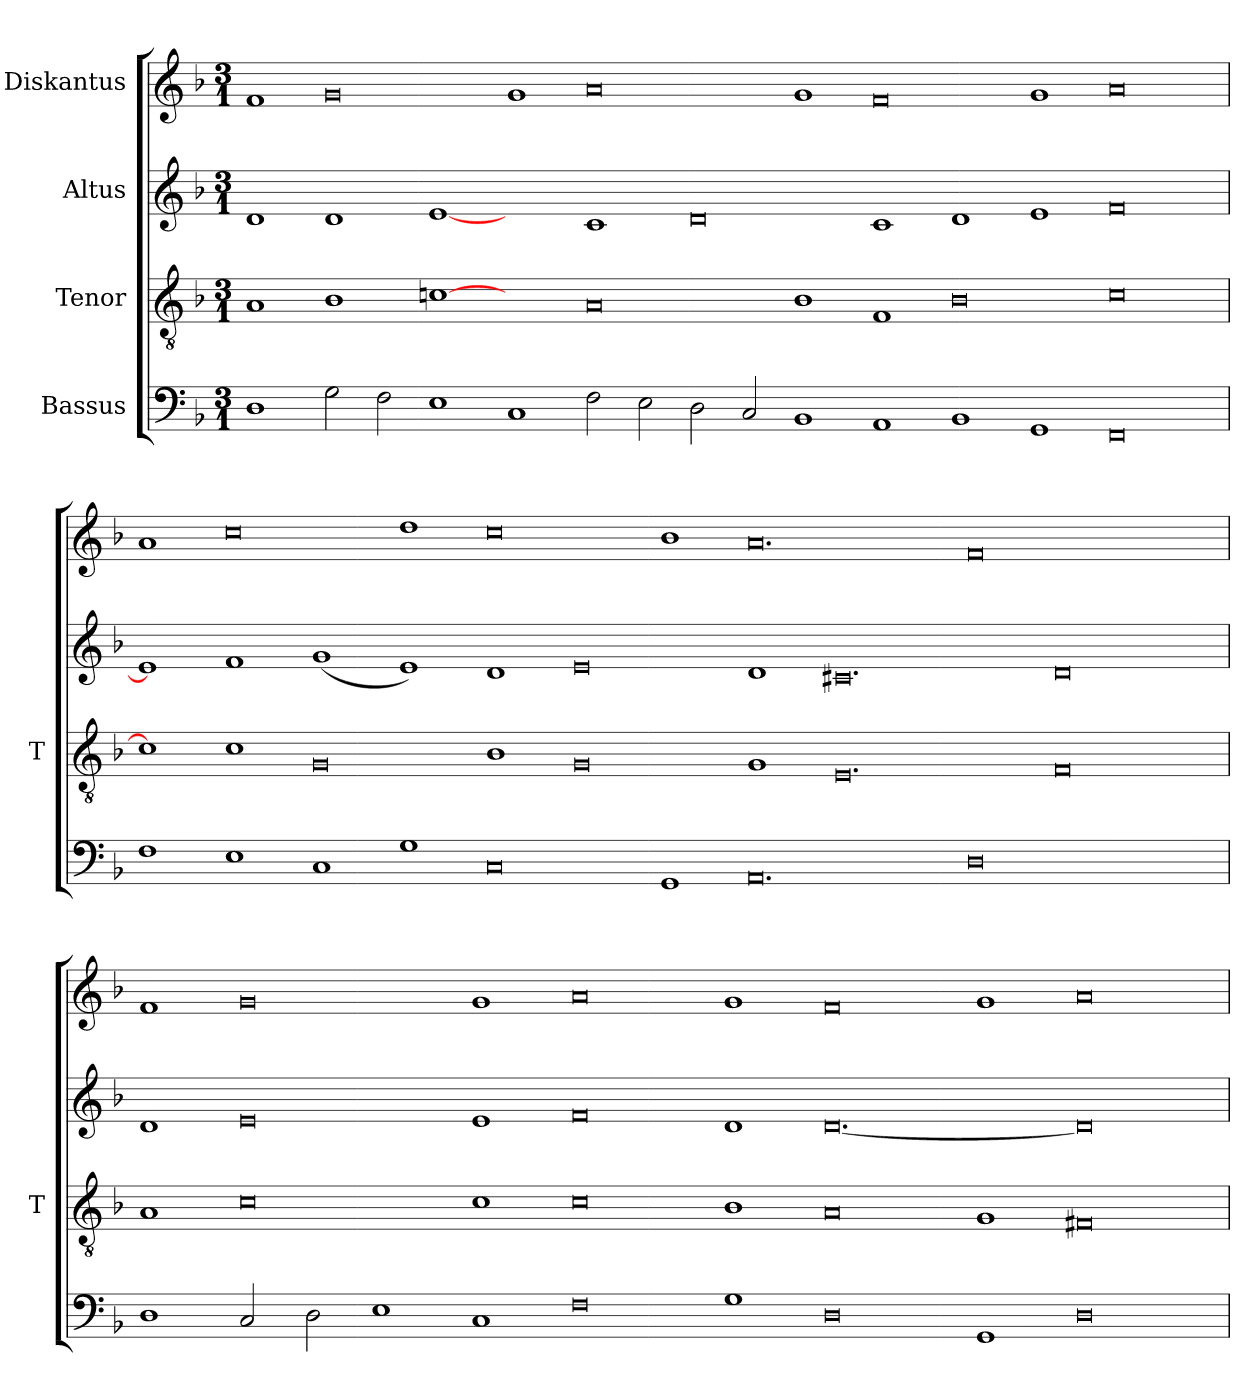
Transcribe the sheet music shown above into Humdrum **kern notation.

**kern	**kern	**kern	**kern
*part4	*part3	*part2	*part1
*staff4	*staff3	*staff2	*staff1
*I"Bassus	*I"Tenor	*I"Altus	*I"Diskantus
*	*I'T	*	*
*clefF4	*clefGv2	*clefG2	*clefG2
*k[b-]	*k[b-]	*k[b-]	*k[b-]
*M3/1	*M3/1	*M3/1	*M3/1
=	=	=	=
1D	1A	1d	1f
2G	1B-	1d	0g
2F	.	.	.
1E	[1cn	[1e	.
1C	1ryy	1ryy	1g
2F	0A	1c	0a
2E	.	.	.
2D	.	0d	.
2C	.	.	.
1BB-	1B-	.	1g
1AA	1F	1c	0f
1BB-	0B-	1d	.
1GG	.	1e	1g
0FF	0c	0f	0a
=	=	=	=
1F	1c]	1e]	1a
1E	1c	1f	0cc
1C	0G	(1g	.
1G	.	1e)	1dd
0C	1B-	1d	0cc
.	0G	0e	.
1GG	.	.	1b-
0.AA	1G	1d	0.a
.	0.E	0.c#X	.
0D	.	.	0f
.	0F	0d	.
1ryy	.	.	1ryy
=	=	=	=
1D	1A	1d	1f
2C	0c	0e	0g
2D	.	.	.
1E	.	.	.
1C	1c	1e	1g
0F	0c	0f	0a
1G	1B-	1d	1g
0D	0A	[0.d	0f
1GG	1G	.	1g
0D	0F#X	0d]	0a
=	=	=	=
*-	*-	*-	*-
